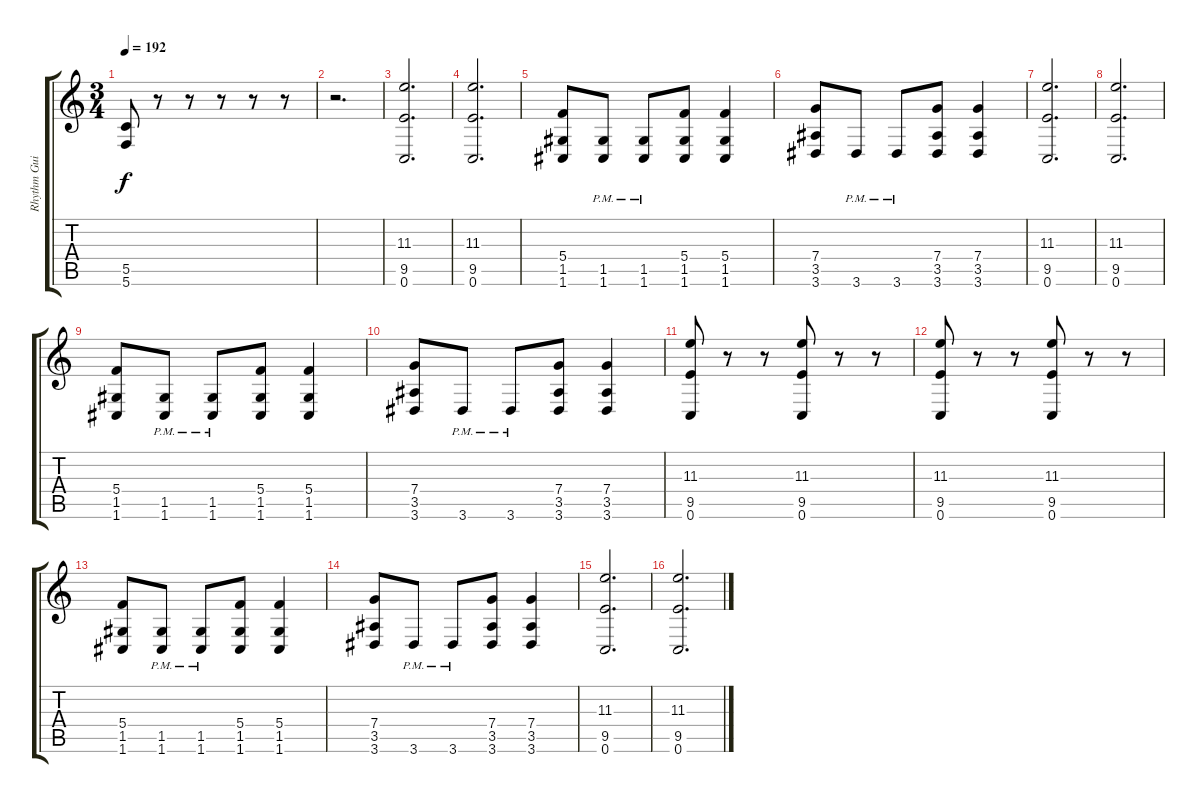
\track ("Rhythm Guitar 1" "Rhythm Gui") {instrument distortionguitar}
\staff {score tabs}
\tuning (D4 A3 F3 C3 G2 C2) {hide}
\ts (3 4)
\tempo 192
\clef g2
\ks c
(5.5 5.6).8{dy f} r.8 r.8 r.8 r.8 r.8 |
r.2{d} |
(11.3 9.5 0.6).2{d} |
(11.3 9.5 0.6).2{d} |
(5.4 1.5 1.6).8 (1.5{pm} 1.6{pm}).8 (1.5{pm} 1.6{pm}).8 (5.4 1.5 1.6).8 (5.4 1.5 1.6).4 |
(7.4 3.5 3.6).8 3.6{pm}.8 3.6{pm}.8 (7.4 3.5 3.6).8 (7.4 3.5 3.6).4 |
(11.3 9.5 0.6).2{d} |
(11.3 9.5 0.6).2{d} |
(5.4 1.5 1.6).8 (1.5{pm} 1.6{pm}).8 (1.5{pm} 1.6{pm}).8 (5.4 1.5 1.6).8 (5.4 1.5 1.6).4 |
(7.4 3.5 3.6).8 3.6{pm}.8 3.6{pm}.8 (7.4 3.5 3.6).8 (7.4 3.5 3.6).4 |
(11.3 9.5 0.6).8 r.8 r.8 (11.3 9.5 0.6).8 r.8 r.8 |
(11.3 9.5 0.6).8 r.8 r.8 (11.3 9.5 0.6).8 r.8 r.8 |
(5.4 1.5 1.6).8 (1.5{pm} 1.6{pm}).8 (1.5{pm} 1.6{pm}).8 (5.4 1.5 1.6).8 (5.4 1.5 1.6).4 |
(7.4 3.5 3.6).8 3.6{pm}.8 3.6{pm}.8 (7.4 3.5 3.6).8 (7.4 3.5 3.6).4 |
(11.3 9.5 0.6).2{d} |
(11.3 9.5 0.6).2{d}
